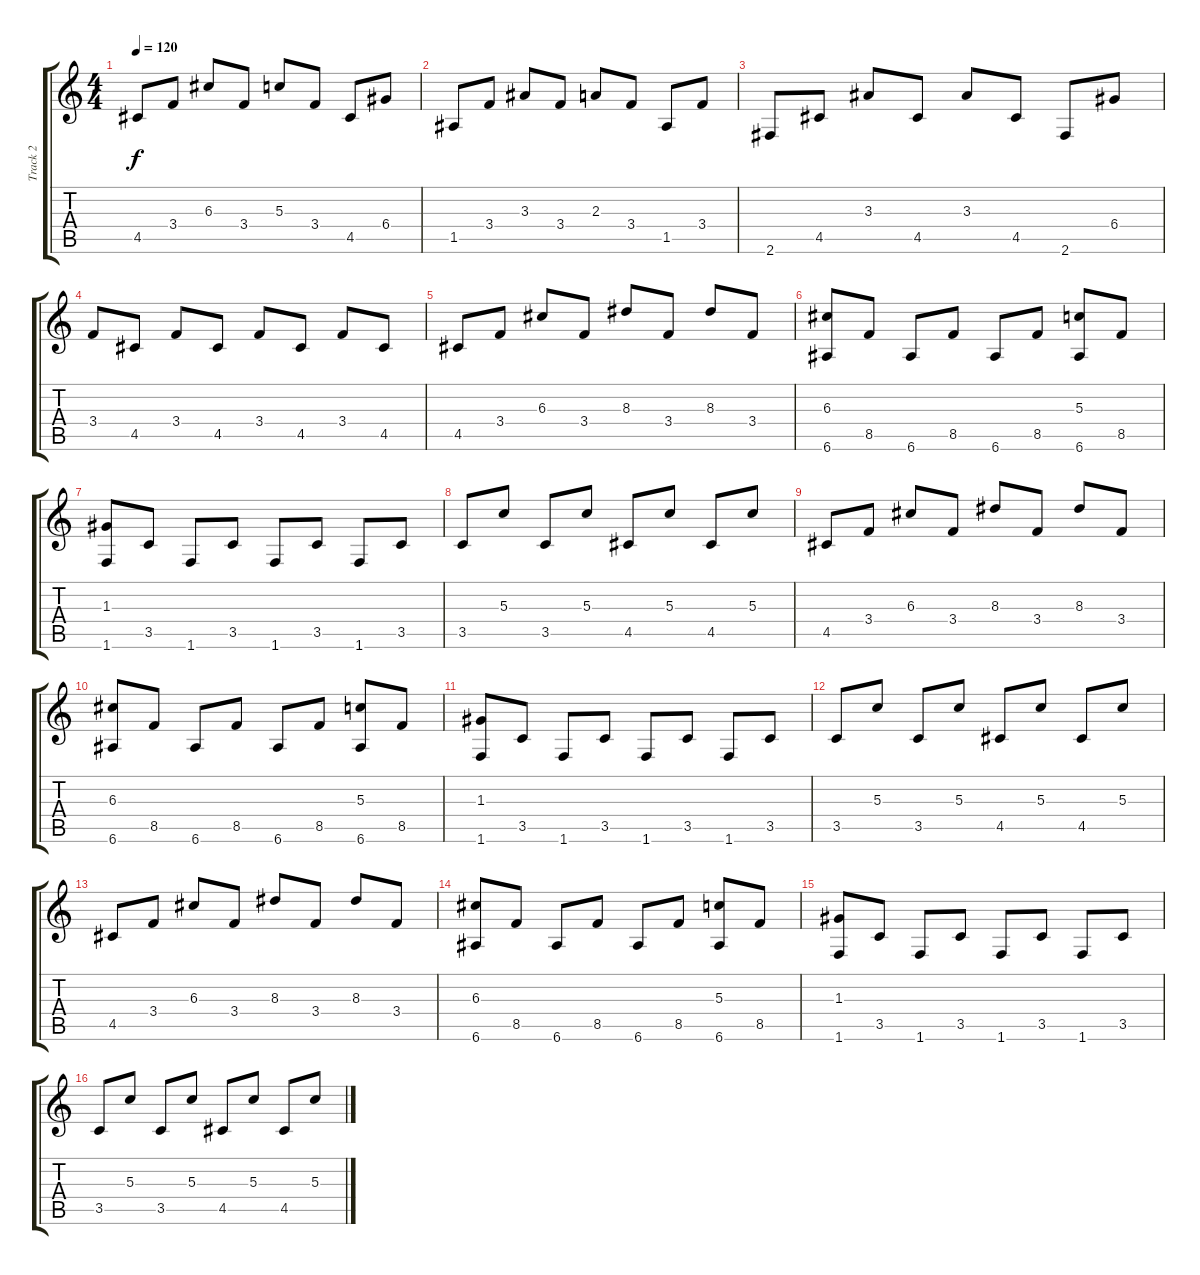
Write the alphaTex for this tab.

\track ("Track 2" "Track 2") {instrument acousticguitarsteel}
\staff {score tabs}
\tuning (E4 B3 G3 D3 A2 E2) {hide}
\ts (4 4)
\tempo 120
\clef g2
\ks c
4.5.8{dy f} 3.4.8 6.3.8 3.4.8 5.3.8 3.4.8 4.5.8 6.4.8 |
1.5.8 3.4.8 3.3.8 3.4.8 2.3.8 3.4.8 1.5.8 3.4.8 |
2.6.8 4.5.8 3.3.8 4.5.8 3.3.8 4.5.8 2.6.8 6.4.8 |
3.4.8 4.5.8 3.4.8 4.5.8 3.4.8 4.5.8 3.4.8 4.5.8 |
4.5.8 3.4.8 6.3.8 3.4.8 8.3.8 3.4.8 8.3.8 3.4.8 |
(6.3 6.6).8 8.5.8 6.6.8 8.5.8 6.6.8 8.5.8 (5.3 6.6).8 8.5.8 |
(1.3 1.6).8 3.5.8 1.6.8 3.5.8 1.6.8 3.5.8 1.6.8 3.5.8 |
3.5.8 5.3.8 3.5.8 5.3.8 4.5.8 5.3.8 4.5.8 5.3.8 |
4.5.8 3.4.8 6.3.8 3.4.8 8.3.8 3.4.8 8.3.8 3.4.8 |
(6.3 6.6).8 8.5.8 6.6.8 8.5.8 6.6.8 8.5.8 (5.3 6.6).8 8.5.8 |
(1.3 1.6).8 3.5.8 1.6.8 3.5.8 1.6.8 3.5.8 1.6.8 3.5.8 |
3.5.8 5.3.8 3.5.8 5.3.8 4.5.8 5.3.8 4.5.8 5.3.8 |
4.5.8 3.4.8 6.3.8 3.4.8 8.3.8 3.4.8 8.3.8 3.4.8 |
(6.3 6.6).8 8.5.8 6.6.8 8.5.8 6.6.8 8.5.8 (5.3 6.6).8 8.5.8 |
(1.3 1.6).8 3.5.8 1.6.8 3.5.8 1.6.8 3.5.8 1.6.8 3.5.8 |
3.5.8 5.3.8 3.5.8 5.3.8 4.5.8 5.3.8 4.5.8 5.3.8
